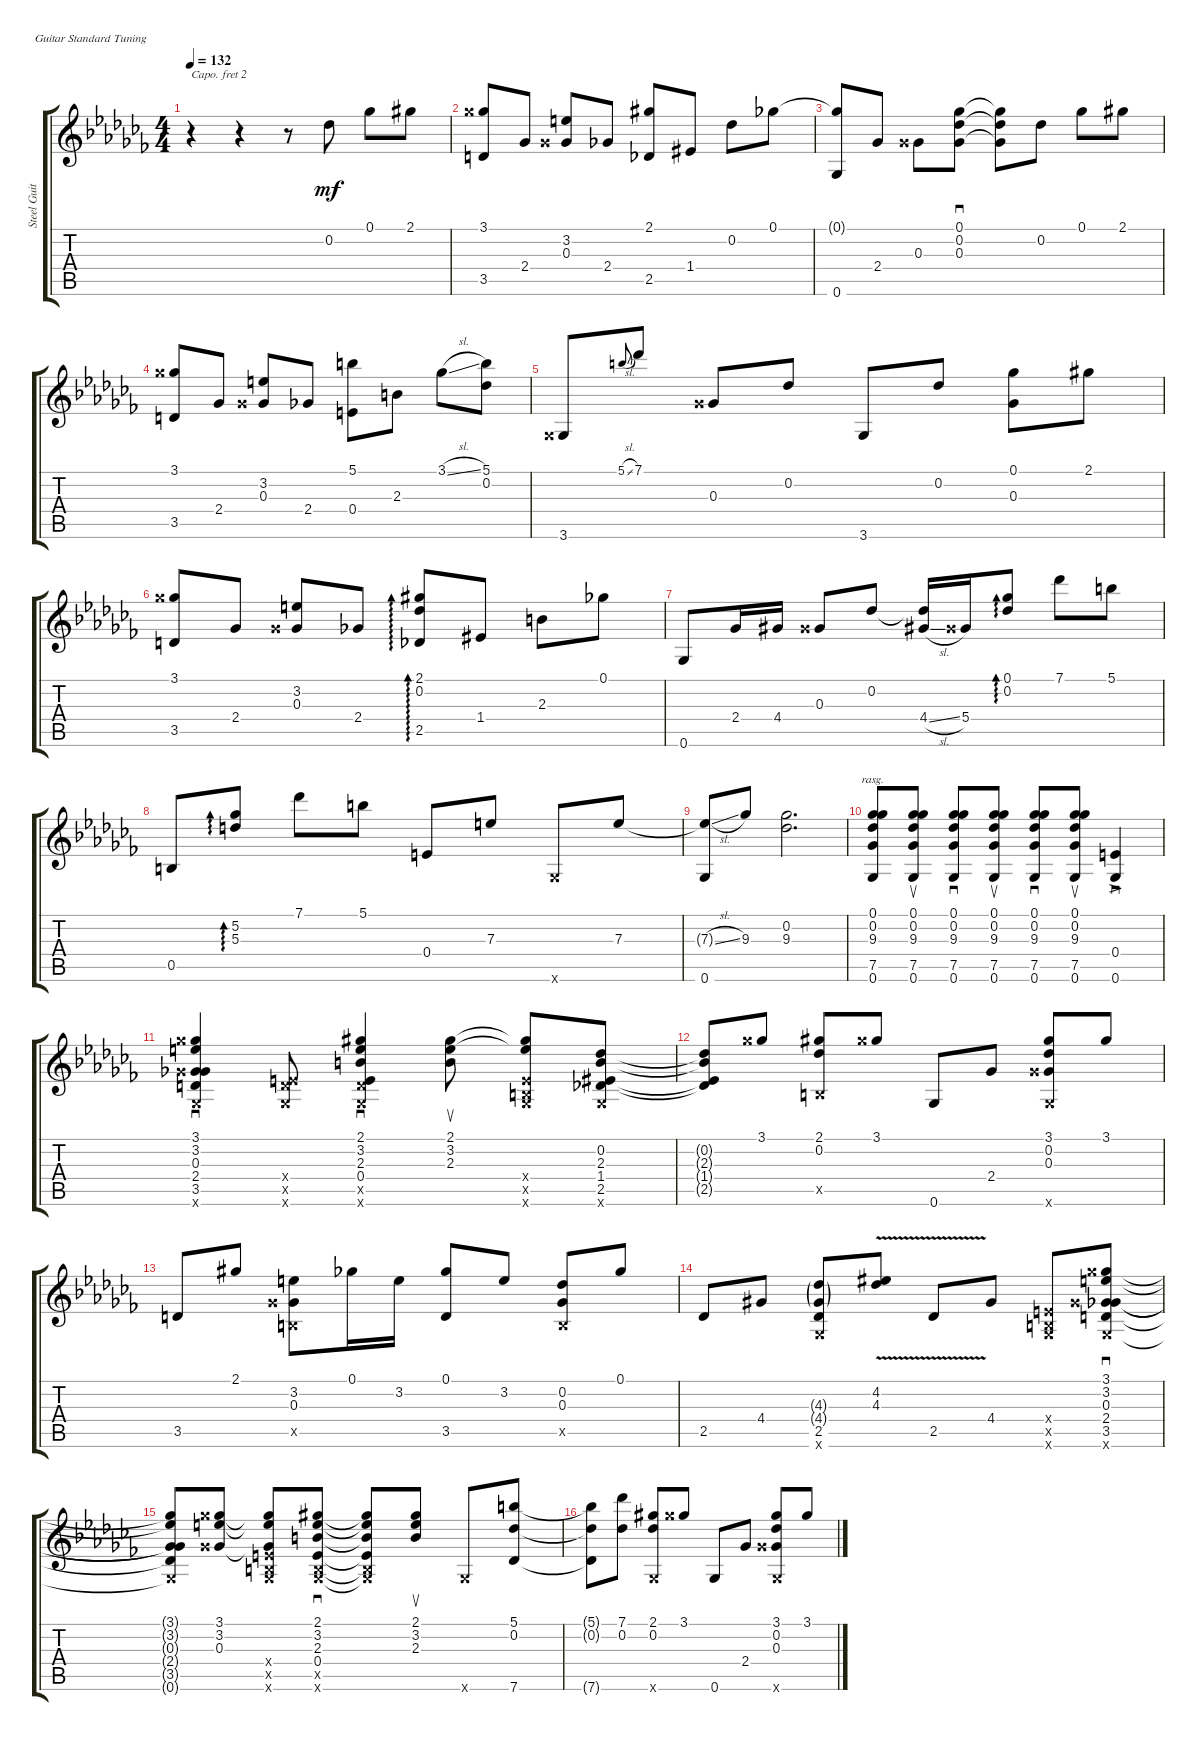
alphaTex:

\defaultSystemsLayout 4
\bracketExtendMode groupsimilarinstruments
\otherSystemsTrackNameOrientation horizontal
\track ("Steel Guitar" "Steel Guit") {instrument acousticguitarsteel}
\staff {score tabs}
\capo 2
\tuning (E4 B3 G3 D3 A2 E2)
\ts (4 4)
\tempo 132
\clef g2
\ks cb
r.4{dy mf instrument acousticguitarsteel beam Down} r.4{beam Down} r.8{beam Down} 0.2{acc forcenatural}.8{beam Down} 0.1{acc forcenatural}.8{beam Down} 2.1{acc #}.8{beam Down} |
(3.1{acc x} 3.5{acc #}).8{beam Up} 2.4{acc forcenatural}.8{beam Up} (0.3{acc x} 3.2{acc forcenatural}).8{beam Up} 2.4{acc forcenatural}.8{beam Up} (2.5{acc forcenatural} 2.1{acc #}).8{beam Up} 1.4{acc #}.8{beam Up} 0.2{acc forcenatural}.8{beam Down} 0.1{acc forcenatural}.8{beam Down} |
(0.1{t acc forcenatural} 0.6{acc forcenatural}).8{beam Up} 2.4{acc forcenatural}.8{beam Up} 0.3{acc x}.8{beam Down} (0.2{acc forcenatural} 0.1{acc forcenatural} 0.3{acc x}).8{sd beam Down} (0.2{t acc forcenatural} 0.1{t acc forcenatural} 0.3{t acc x}).8{beam Down} 0.2{acc forcenatural}.8{beam Down} 0.1{acc forcenatural}.8{beam Down} 2.1{acc #}.8{beam Down} |
(3.5{acc #} 3.1{acc x}).8{beam Up} 2.4{acc forcenatural}.8{beam Up} (0.3{acc x} 3.2{acc forcenatural}).8{beam Up} 2.4{acc forcenatural}.8{beam Up} (0.4{acc forcenatural} 5.1{acc forcenatural}).8{beam Down} 2.3{acc forcenatural}.8{beam Down} 3.1{sl acc x}.8{beam Down} (0.2{acc forcenatural} 5.1{acc forcenatural}).8{beam Down} |
3.6{acc x}.8{beam Up} 5.1{sl acc forcenatural}.8{gr onbeat beam Up} 7.1{acc forcenatural}.8{beam Up} 0.3{acc x}.8{beam Up} 0.2{acc forcenatural}.8{beam Up} 3.6{acc x}.8{beam Up} 0.2{acc forcenatural}.8{beam Up} (0.3{acc x} 0.1{acc forcenatural}).8{beam Down} 2.1{acc #}.8{beam Down} |
(3.1{acc x} 3.5{acc #}).8{beam Up} 2.4{acc forcenatural}.8{beam Up} (0.3{acc x} 3.2{acc forcenatural}).8{beam Up} 2.4{acc forcenatural}.8{beam Up} (2.5{acc forcenatural} 2.1{acc #} 0.2{acc forcenatural}).8{ad 0 beam Up} 1.4{acc #}.8{beam Up} 2.3{acc forcenatural}.8{beam Down} 0.1{acc forcenatural}.8{beam Down} |
0.6{acc forcenatural}.8{beam Up} 2.4{acc forcenatural}.16{beam Up} 4.4{acc #}.16{beam Up} 0.3{acc x}.8{beam Up} 0.2{acc forcenatural}.8{beam Up} (4.4{sl acc #} 0.2{t acc forcenatural}).16{beam Up} 5.4{acc x}.16{beam Up} (0.2{acc forcenatural} 0.1{acc forcenatural}).8{ad 0 beam Up} 7.1{acc forcenatural}.8{beam Down} 5.1{acc forcenatural}.8{beam Down} |
0.5{acc forcenatural}.8{beam Up} (5.3{acc #} 5.2{acc forcenatural}).8{ad 0 beam Up} 7.1{acc forcenatural}.8{beam Down} 5.1{acc forcenatural}.8{beam Down} 0.4{acc forcenatural}.8{beam Up} 7.3{acc forcenatural}.8{beam Up} 0.6{x acc forcenatural}.8{beam Up} 7.3{acc forcenatural}.8{beam Up} |
(0.6{acc forcenatural} 7.3{sl t acc forcenatural}).8{beam Up} 9.3{acc forcenatural}.8{beam Up} (9.3{acc forcenatural} 0.2{acc forcenatural}).2{d beam Down} |
(0.6{acc forcenatural} 7.5{acc forcenatural} 9.3{acc forcenatural} 0.2{acc forcenatural} 0.1{acc forcenatural}).8{rasg amianapaest beam Up} (0.6{acc forcenatural} 7.5{acc forcenatural} 9.3{acc forcenatural} 0.2{acc forcenatural} 0.1{acc forcenatural}).8{su beam Up} (0.6{acc forcenatural} 7.5{acc forcenatural} 9.3{acc forcenatural} 0.2{acc forcenatural} 0.1{acc forcenatural}).8{sd beam Up} (0.6{acc forcenatural} 7.5{acc forcenatural} 9.3{acc forcenatural} 0.2{acc forcenatural} 0.1{acc forcenatural}).8{su beam Up} (0.6{acc forcenatural} 7.5{acc forcenatural} 9.3{acc forcenatural} 0.2{acc forcenatural} 0.1{acc forcenatural}).8{sd beam Up} (0.6{acc forcenatural} 7.5{acc forcenatural} 9.3{acc forcenatural} 0.2{acc forcenatural} 0.1{acc forcenatural}).8{su beam Up} (0.4{ac acc forcenatural} 0.6{acc forcenatural}).4{sd beam Up} |
(3.5{acc #} 0.3{acc x} 3.2{acc forcenatural} 3.1{acc x} 0.6{x acc forcenatural} 2.4{acc forcenatural}).4{sd beam Up} (3.5{x acc #} 0.6{x acc forcenatural} 0.4{x acc forcenatural}).8{beam Up} (3.5{x acc #} 0.6{x acc forcenatural} 0.4{acc forcenatural} 2.3{acc forcenatural} 3.2{acc forcenatural} 2.1{acc #}).4{sd beam Up} (2.1{acc #} 3.2{acc forcenatural} 2.3{acc forcenatural}).8{su beam Down} (2.1{t acc #} 3.2{t acc forcenatural} 0.4{x acc forcenatural} 0.5{x acc forcenatural} 0.6{x acc forcenatural}).8{beam Up} (2.5{acc forcenatural} 1.4{acc #} 2.3{acc forcenatural} 0.2{acc forcenatural} 0.6{x acc forcenatural}).8{beam Up} |
(2.5{t acc forcenatural} 1.4{t acc #} 2.3{t acc forcenatural} 0.2{t acc forcenatural}).8{beam Up} 3.1{acc x}.8{beam Up} (2.1{acc #} 0.2{acc forcenatural} 0.5{x acc forcenatural}).8{beam Up} 3.1{acc x}.8{beam Up} 0.6{acc forcenatural}.8{beam Up} 2.4{acc forcenatural}.8{beam Up} (0.3{acc x} 0.2{acc forcenatural} 3.1{acc x} 0.6{x acc forcenatural}).8{beam Up} 3.1{acc x}.8{beam Up} |
3.5{acc #}.8{beam Up} 2.1{acc #}.8{beam Up} (3.2{acc forcenatural} 0.3{acc x} 0.5{x acc forcenatural}).8{beam Down} 0.1{acc forcenatural}.16{beam Down} 3.2{acc forcenatural}.16{beam Down} (0.1{acc forcenatural} 3.5{acc #}).8{beam Up} 3.2{acc forcenatural}.8{beam Up} (0.2{acc forcenatural} 0.3{acc x} 0.5{x acc forcenatural}).8{beam Up} 0.1{acc forcenatural}.8{beam Up} |
2.5{acc forcenatural}.8{beam Up} 4.4{acc #}.8{beam Up} (2.5{acc forcenatural} 4.4{g acc #} 4.3{g acc forcenatural} 0.6{x acc forcenatural}).8{beam Up} (4.3{v acc forcenatural} 4.2{v acc #}).8{beam Up} 2.5{v acc forcenatural}.8{beam Up} 4.4{acc #}.8{beam Up} (0.6{x acc forcenatural} 0.5{x acc forcenatural} 0.4{x acc forcenatural}).8{beam Up} (3.5{acc #} 2.4{acc forcenatural} 0.3{acc x} 3.2{acc forcenatural} 3.1{acc x} 0.6{x acc forcenatural}).8{sd beam Up} |
(3.5{t acc #} 2.4{t acc forcenatural} 0.3{t acc x} 3.2{t acc forcenatural} 3.1{t acc x} 0.6{x t acc forcenatural}).8{beam Up} (0.3{acc x} 3.2{acc forcenatural} 3.1{acc x}).8{beam Up} (0.3{t acc x} 3.2{t acc forcenatural} 3.1{t acc x} 0.6{x acc forcenatural} 0.5{x acc forcenatural} 0.4{x acc forcenatural}).8{beam Up} (2.1{acc #} 3.2{acc forcenatural} 2.3{acc forcenatural} 0.4{acc forcenatural} 0.5{x acc forcenatural} 0.6{x acc forcenatural}).8{sd beam Up} (2.1{t acc #} 3.2{t acc forcenatural} 2.3{t acc forcenatural} 0.4{t acc forcenatural} 0.5{x t acc forcenatural} 0.6{x t acc forcenatural}).8{beam Up} (2.3{acc forcenatural} 3.2{acc forcenatural} 2.1{acc #}).8{su beam Up} 0.6{x acc forcenatural}.8{beam Up} (7.6{acc forcenatural} 5.1{acc forcenatural} 0.2{acc forcenatural}).8{beam Up} |
(7.6{t acc forcenatural} 5.1{t acc forcenatural} 0.2{t acc forcenatural}).8{beam Down} (7.1{acc forcenatural} 0.2{acc forcenatural}).8{beam Down} (2.1{acc #} 0.2{acc forcenatural} 0.6{x acc forcenatural}).8{beam Up} 3.1{acc x}.8{beam Up} 0.6{acc forcenatural}.8{beam Up} 2.4{acc forcenatural}.8{beam Up} (0.3{acc x} 0.2{acc forcenatural} 3.1{acc x} 0.6{x acc forcenatural}).8{beam Up} 3.1{acc x}.8{beam Up}
